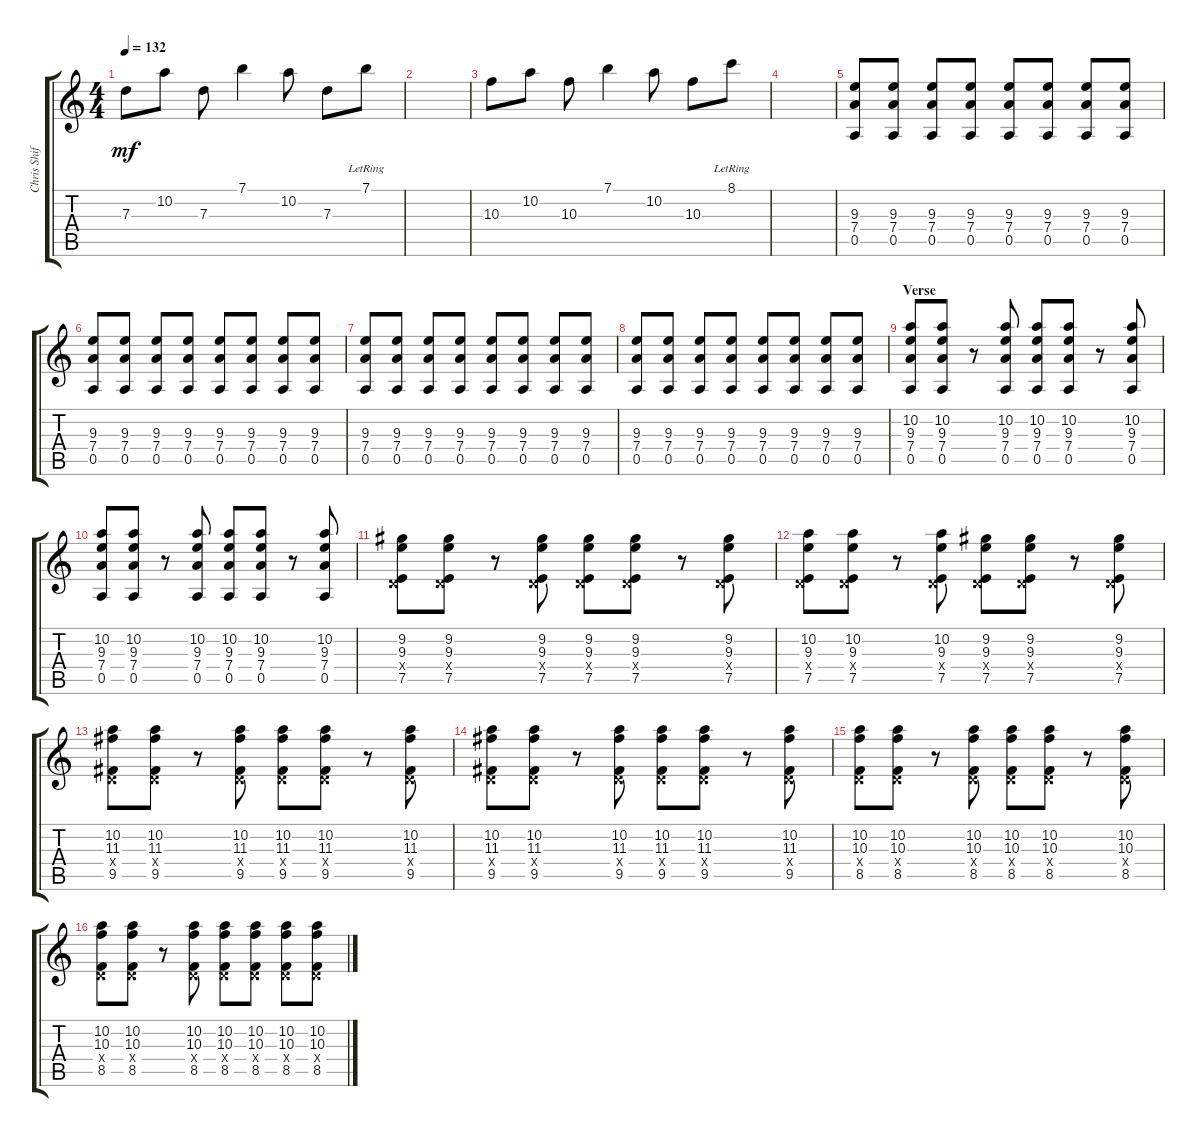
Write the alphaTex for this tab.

\track ("Chris Shiflett (Lead)" "Chris Shif") {instrument distortionguitar}
\staff {score tabs}
\tuning (E4 B3 G3 D3 A2 E2) {hide}
\ts (4 4)
\tempo 132
\clef g2
\ks c
7.3.8{dy mf} 10.2.8 7.3.8 7.1.4 10.2.8 7.3.8 7.1{lr}.8 |
|
10.3.8 10.2.8 10.3.8 7.1.4 10.2.8 10.3.8 8.1{lr}.8 |
|
(9.3 7.4 0.5).8 (9.3 7.4 0.5).8 (9.3 7.4 0.5).8 (9.3 7.4 0.5).8 (9.3 7.4 0.5).8 (9.3 7.4 0.5).8 (9.3 7.4 0.5).8 (9.3 7.4 0.5).8 |
(9.3 7.4 0.5).8 (9.3 7.4 0.5).8 (9.3 7.4 0.5).8 (9.3 7.4 0.5).8 (9.3 7.4 0.5).8 (9.3 7.4 0.5).8 (9.3 7.4 0.5).8 (9.3 7.4 0.5).8 |
(9.3 7.4 0.5).8 (9.3 7.4 0.5).8 (9.3 7.4 0.5).8 (9.3 7.4 0.5).8 (9.3 7.4 0.5).8 (9.3 7.4 0.5).8 (9.3 7.4 0.5).8 (9.3 7.4 0.5).8 |
(9.3 7.4 0.5).8 (9.3 7.4 0.5).8 (9.3 7.4 0.5).8 (9.3 7.4 0.5).8 (9.3 7.4 0.5).8 (9.3 7.4 0.5).8 (9.3 7.4 0.5).8 (9.3 7.4 0.5).8 |
\section ("" "Verse")
(10.2 9.3 7.4 0.5).8 (10.2 9.3 7.4 0.5).8 r.8 (10.2 9.3 7.4 0.5).8 (10.2 9.3 7.4 0.5).8 (10.2 9.3 7.4 0.5).8 r.8 (10.2 9.3 7.4 0.5).8 |
(10.2 9.3 7.4 0.5).8 (10.2 9.3 7.4 0.5).8 r.8 (10.2 9.3 7.4 0.5).8 (10.2 9.3 7.4 0.5).8 (10.2 9.3 7.4 0.5).8 r.8 (10.2 9.3 7.4 0.5).8 |
(9.2 9.3 0.4{x} 7.5).8 (9.2 9.3 0.4{x} 7.5).8 r.8 (9.2 9.3 0.4{x} 7.5).8 (9.2 9.3 0.4{x} 7.5).8 (9.2 9.3 0.4{x} 7.5).8 r.8 (9.2 9.3 0.4{x} 7.5).8 |
(10.2 9.3 0.4{x} 7.5).8 (10.2 9.3 0.4{x} 7.5).8 r.8 (10.2 9.3 0.4{x} 7.5).8 (9.2 9.3 0.4{x} 7.5).8 (9.2 9.3 0.4{x} 7.5).8 r.8 (9.2 9.3 0.4{x} 7.5).8 |
(10.2 11.3 0.4{x} 9.5).8 (10.2 11.3 0.4{x} 9.5).8 r.8 (10.2 11.3 0.4{x} 9.5).8 (10.2 11.3 0.4{x} 9.5).8 (10.2 11.3 0.4{x} 9.5).8 r.8 (10.2 11.3 0.4{x} 9.5).8 |
(10.2 11.3 0.4{x} 9.5).8 (10.2 11.3 0.4{x} 9.5).8 r.8 (10.2 11.3 0.4{x} 9.5).8 (10.2 11.3 0.4{x} 9.5).8 (10.2 11.3 0.4{x} 9.5).8 r.8 (10.2 11.3 0.4{x} 9.5).8 |
(10.2 10.3 0.4{x} 8.5).8 (10.2 10.3 0.4{x} 8.5).8 r.8 (10.2 10.3 0.4{x} 8.5).8 (10.2 10.3 0.4{x} 8.5).8 (10.2 10.3 0.4{x} 8.5).8 r.8 (10.2 10.3 0.4{x} 8.5).8 |
(10.2 10.3 0.4{x} 8.5).8 (10.2 10.3 0.4{x} 8.5).8 r.8 (10.2 10.3 0.4{x} 8.5).8 (10.2 10.3 0.4{x} 8.5).8 (10.2 10.3 0.4{x} 8.5).8 (10.2 10.3 0.4{x} 8.5).8 (10.2 10.3 0.4{x} 8.5).8
